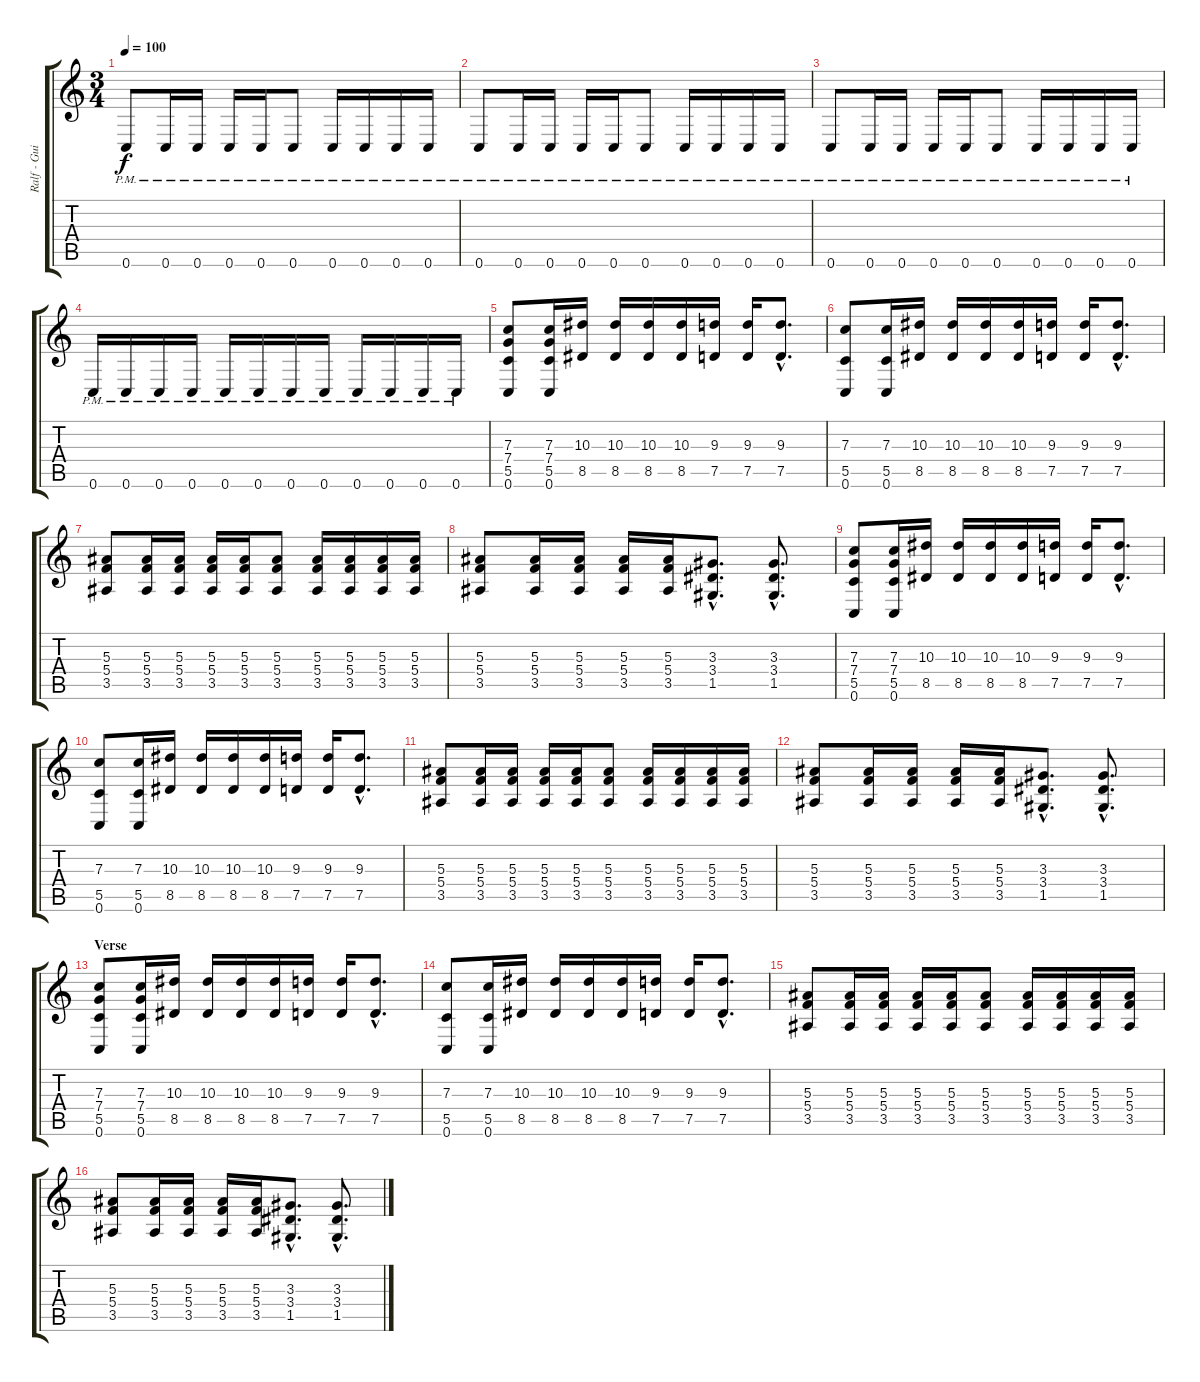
\track ("Ralf - Guitar" "Ralf - Gui") {instrument distortionguitar}
\staff {score tabs}
\tuning (D4 A3 F3 C3 G2 C2) {hide}
\ts (3 4)
\tempo 100
\clef g2
\ks c
0.6{pm}.8{dy f instrument distortionguitar} 0.6{pm}.16 0.6{pm}.16 0.6{pm}.16 0.6{pm}.16 0.6{pm}.8 0.6{pm}.16 0.6{pm}.16 0.6{pm}.16 0.6{pm}.16 |
0.6{pm}.8 0.6{pm}.16 0.6{pm}.16 0.6{pm}.16 0.6{pm}.16 0.6{pm}.8 0.6{pm}.16 0.6{pm}.16 0.6{pm}.16 0.6{pm}.16 |
0.6{pm}.8 0.6{pm}.16 0.6{pm}.16 0.6{pm}.16 0.6{pm}.16 0.6{pm}.8 0.6{pm}.16 0.6{pm}.16 0.6{pm}.16 0.6{pm}.16 |
0.6{pm}.16 0.6{pm}.16 0.6{pm}.16 0.6{pm}.16 0.6{pm}.16 0.6{pm}.16 0.6{pm}.16 0.6{pm}.16 0.6{pm}.16 0.6{pm}.16 0.6{pm}.16 0.6{pm}.16 |
(7.3 7.4 5.5 0.6).8 (7.3 7.4 5.5 0.6).16 (10.3 8.5).16 (10.3 8.5).16 (10.3 8.5).16 (10.3 8.5).16 (9.3 7.5).16 (9.3 7.5).16 (9.3{hac} 7.5{hac}).8{d} |
(7.3 5.5 0.6).8 (7.3 5.5 0.6).16 (10.3 8.5).16 (10.3 8.5).16 (10.3 8.5).16 (10.3 8.5).16 (9.3 7.5).16 (9.3 7.5).16 (9.3{hac} 7.5{hac}).8{d} |
(5.3 5.4 3.5).8 (5.3 5.4 3.5).16 (5.3 5.4 3.5).16 (5.3 5.4 3.5).16 (5.3 5.4 3.5).16 (5.3 5.4 3.5).8 (5.3 5.4 3.5).16 (5.3 5.4 3.5).16 (5.3 5.4 3.5).16 (5.3 5.4 3.5).16 |
(5.3 5.4 3.5).8 (5.3 5.4 3.5).16 (5.3 5.4 3.5).16 (5.3 5.4 3.5).16 (5.3 5.4 3.5).16 (3.3{hac} 3.4{hac} 1.5{hac}).8{d} (3.3{hac} 3.4{hac} 1.5{hac}).8{d} |
(7.3 7.4 5.5 0.6).8 (7.3 7.4 5.5 0.6).16 (10.3 8.5).16 (10.3 8.5).16 (10.3 8.5).16 (10.3 8.5).16 (9.3 7.5).16 (9.3 7.5).16 (9.3{hac} 7.5{hac}).8{d} |
(7.3 5.5 0.6).8 (7.3 5.5 0.6).16 (10.3 8.5).16 (10.3 8.5).16 (10.3 8.5).16 (10.3 8.5).16 (9.3 7.5).16 (9.3 7.5).16 (9.3{hac} 7.5{hac}).8{d} |
(5.3 5.4 3.5).8 (5.3 5.4 3.5).16 (5.3 5.4 3.5).16 (5.3 5.4 3.5).16 (5.3 5.4 3.5).16 (5.3 5.4 3.5).8 (5.3 5.4 3.5).16 (5.3 5.4 3.5).16 (5.3 5.4 3.5).16 (5.3 5.4 3.5).16 |
(5.3 5.4 3.5).8 (5.3 5.4 3.5).16 (5.3 5.4 3.5).16 (5.3 5.4 3.5).16 (5.3 5.4 3.5).16 (3.3{hac} 3.4{hac} 1.5{hac}).8{d} (3.3{hac} 3.4{hac} 1.5{hac}).8{d} |
\section ("" "Verse")
(7.3 7.4 5.5 0.6).8 (7.3 7.4 5.5 0.6).16 (10.3 8.5).16 (10.3 8.5).16 (10.3 8.5).16 (10.3 8.5).16 (9.3 7.5).16 (9.3 7.5).16 (9.3{hac} 7.5{hac}).8{d} |
(7.3 5.5 0.6).8 (7.3 5.5 0.6).16 (10.3 8.5).16 (10.3 8.5).16 (10.3 8.5).16 (10.3 8.5).16 (9.3 7.5).16 (9.3 7.5).16 (9.3{hac} 7.5{hac}).8{d} |
(5.3 5.4 3.5).8 (5.3 5.4 3.5).16 (5.3 5.4 3.5).16 (5.3 5.4 3.5).16 (5.3 5.4 3.5).16 (5.3 5.4 3.5).8 (5.3 5.4 3.5).16 (5.3 5.4 3.5).16 (5.3 5.4 3.5).16 (5.3 5.4 3.5).16 |
(5.3 5.4 3.5).8 (5.3 5.4 3.5).16 (5.3 5.4 3.5).16 (5.3 5.4 3.5).16 (5.3 5.4 3.5).16 (3.3{hac} 3.4{hac} 1.5{hac}).8{d} (3.3{hac} 3.4{hac} 1.5{hac}).8{d}
